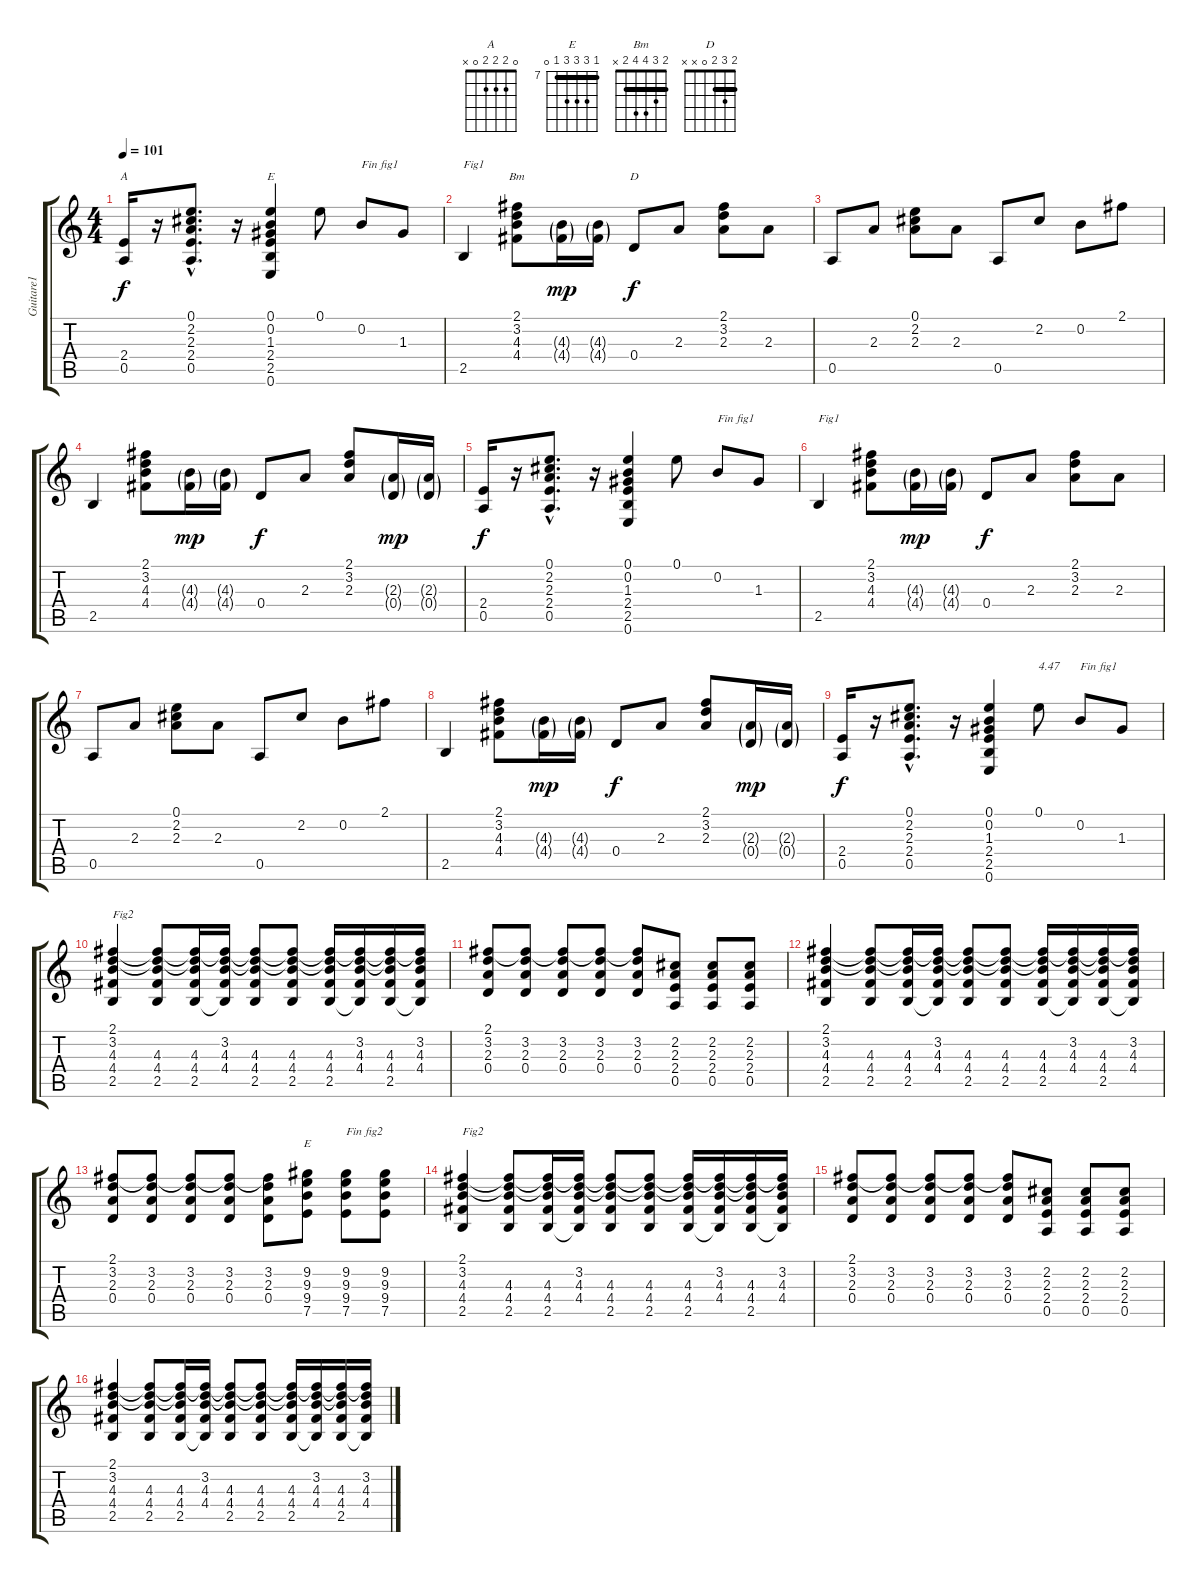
\track ("Guitare1" "Guitare1") {instrument acousticguitarsteel}
\staff {score tabs}
\tuning (E4 B3 G3 D3 A2 E2) {hide}
\chord ("A" 0 2 2 2 0 x)
\chord ("E" 0 0 1 2 2 0)
\chord ("Bm" 2 3 4 4 2 x) {barre 2}
\chord ("D" 2 3 2 0 x x) {barre 2}
\chord ("E" 7 9 9 9 7 0) {firstfret 7 barre 7}
\ts (4 4)
\tempo 101
\clef g2
\ks c
(2.4 0.5).16{ch "A" dy f} r.16 (0.1{hac} 2.2{hac} 2.3{hac} 2.4{hac} 0.5{hac}).8{d} r.16 (0.1 0.2 1.3 2.4 2.5 0.6).4{ch "E"} 0.1.8 0.2.8{txt "Fin fig1"} 1.3.8 |
2.5.4{txt "Fig1"} (2.1 3.2 4.3 4.4).8{ch "Bm"} (4.3{g} 4.4{g}).16{dy mp} (4.3{g} 4.4{g}).16 0.4.8{ch "D" dy f} 2.3.8 (2.1 3.2 2.3).8 2.3.8 |
0.5.8 2.3.8 (0.1 2.2 2.3).8 2.3.8 0.5.8 2.2.8 0.2.8 2.1.8 |
2.5.4 (2.1 3.2 4.3 4.4).8 (4.3{g} 4.4{g}).16{dy mp} (4.3{g} 4.4{g}).16 0.4.8{dy f} 2.3.8 (2.1 3.2 2.3).8 (2.3{g} 0.4{g}).16{dy mp} (2.3{g} 0.4{g}).16 |
(2.4 0.5).16{dy f} r.16 (0.1{hac} 2.2{hac} 2.3{hac} 2.4{hac} 0.5{hac}).8{d} r.16 (0.1 0.2 1.3 2.4 2.5 0.6).4 0.1.8 0.2.8{txt "Fin fig1"} 1.3.8 |
2.5.4{txt "Fig1"} (2.1 3.2 4.3 4.4).8 (4.3{g} 4.4{g}).16{dy mp} (4.3{g} 4.4{g}).16 0.4.8{dy f} 2.3.8 (2.1 3.2 2.3).8 2.3.8 |
0.5.8 2.3.8 (0.1 2.2 2.3).8 2.3.8 0.5.8 2.2.8 0.2.8 2.1.8 |
2.5.4 (2.1 3.2 4.3 4.4).8 (4.3{g} 4.4{g}).16{dy mp} (4.3{g} 4.4{g}).16 0.4.8{dy f} 2.3.8 (2.1 3.2 2.3).8 (2.3{g} 0.4{g}).16{dy mp} (2.3{g} 0.4{g}).16 |
(2.4 0.5).16{dy f} r.16 (0.1{hac} 2.2{hac} 2.3{hac} 2.4{hac} 0.5{hac}).8{d} r.16 (0.1 0.2 1.3 2.4 2.5 0.6).4 0.1.8{txt "4.47"} 0.2.8{txt "Fin fig1"} 1.3.8 |
(2.1 3.2 4.3 4.4 2.5).4{txt "Fig2"} (2.1{t} 3.2{t} 4.3 4.4 2.5).8 (2.1{t} 3.2{t} 4.3 4.4 2.5).16 (2.1{t} 3.2 4.3 4.4 2.5{t}).16 (2.1{t} 3.2{t} 4.3 4.4 2.5).8 (2.1{t} 3.2{t} 4.3 4.4 2.5).8 (2.1{t} 3.2{t} 4.3 4.4 2.5).16 (2.1{t} 3.2 4.3 4.4 2.5{t}).16 (2.1{t} 3.2{t} 4.3 4.4 2.5).16 (2.1{t} 3.2 4.3 4.4 2.5{t}).16 |
(2.1 3.2 2.3 0.4).8 (2.1{t} 3.2 2.3 0.4).8 (2.1{t} 3.2 2.3 0.4).8 (2.1{t} 3.2 2.3 0.4).8 (2.1{t} 3.2 2.3 0.4).8 (2.2 2.3 2.4 0.5).8 (2.2 2.3 2.4 0.5).8 (2.2 2.3 2.4 0.5).8 |
(2.1 3.2 4.3 4.4 2.5).4 (2.1{t} 3.2{t} 4.3 4.4 2.5).8 (2.1{t} 3.2{t} 4.3 4.4 2.5).16 (2.1{t} 3.2 4.3 4.4 2.5{t}).16 (2.1{t} 3.2{t} 4.3 4.4 2.5).8 (2.1{t} 3.2{t} 4.3 4.4 2.5).8 (2.1{t} 3.2{t} 4.3 4.4 2.5).16 (2.1{t} 3.2 4.3 4.4 2.5{t}).16 (2.1{t} 3.2{t} 4.3 4.4 2.5).16 (2.1{t} 3.2 4.3 4.4 2.5{t}).16 |
(2.1 3.2 2.3 0.4).8 (2.1{t} 3.2 2.3 0.4).8 (2.1{t} 3.2 2.3 0.4).8 (2.1{t} 3.2 2.3 0.4).8 (2.1{t} 3.2 2.3 0.4).8 (9.2 9.3 9.4 7.5).8{ch "E"} (9.2 9.3 9.4 7.5).8{txt "Fin fig2"} (9.2 9.3 9.4 7.5).8 |
(2.1 3.2 4.3 4.4 2.5).4{txt "Fig2"} (2.1{t} 3.2{t} 4.3 4.4 2.5).8 (2.1{t} 3.2{t} 4.3 4.4 2.5).16 (2.1{t} 3.2 4.3 4.4 2.5{t}).16 (2.1{t} 3.2{t} 4.3 4.4 2.5).8 (2.1{t} 3.2{t} 4.3 4.4 2.5).8 (2.1{t} 3.2{t} 4.3 4.4 2.5).16 (2.1{t} 3.2 4.3 4.4 2.5{t}).16 (2.1{t} 3.2{t} 4.3 4.4 2.5).16 (2.1{t} 3.2 4.3 4.4 2.5{t}).16 |
(2.1 3.2 2.3 0.4).8 (2.1{t} 3.2 2.3 0.4).8 (2.1{t} 3.2 2.3 0.4).8 (2.1{t} 3.2 2.3 0.4).8 (2.1{t} 3.2 2.3 0.4).8 (2.2 2.3 2.4 0.5).8 (2.2 2.3 2.4 0.5).8 (2.2 2.3 2.4 0.5).8 |
(2.1 3.2 4.3 4.4 2.5).4 (2.1{t} 3.2{t} 4.3 4.4 2.5).8 (2.1{t} 3.2{t} 4.3 4.4 2.5).16 (2.1{t} 3.2 4.3 4.4 2.5{t}).16 (2.1{t} 3.2{t} 4.3 4.4 2.5).8 (2.1{t} 3.2{t} 4.3 4.4 2.5).8 (2.1{t} 3.2{t} 4.3 4.4 2.5).16 (2.1{t} 3.2 4.3 4.4 2.5{t}).16 (2.1{t} 3.2{t} 4.3 4.4 2.5).16 (2.1{t} 3.2 4.3 4.4 2.5{t}).16
